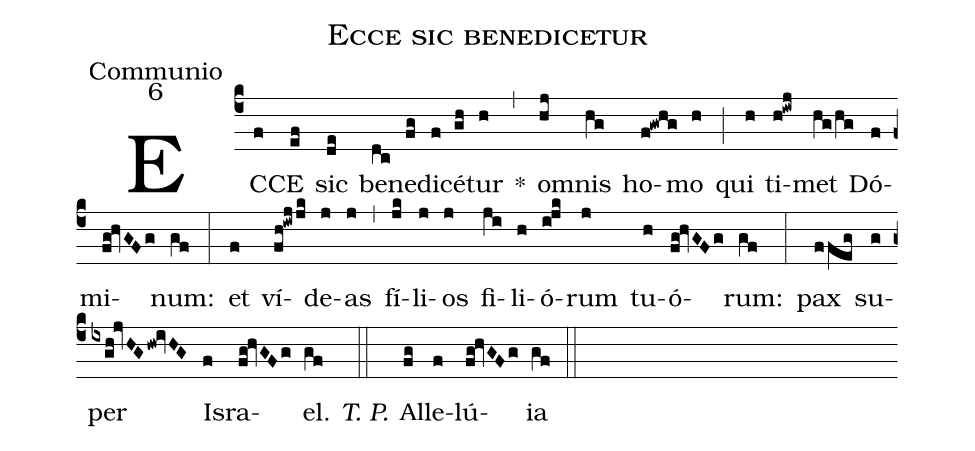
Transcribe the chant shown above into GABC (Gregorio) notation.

name:Ecce sic benedicetur;
office-part:Communio;
mode:6;
%%
(c4) EC(f)CE(ef) sic(de) be(dc)ne(fg)di(f)cé(gh)tur(h) *(,) o(hj)mnis(hg) ho(f!gwhg)mo(h) (;) qui(h) ti(h!iwj)met(hg/hg) Dó(f)mi(fg!hvGFg)num:(gf) (:) et(f) ví(fh!iwjjk)de(j)as(j) (,) fí(jk)li(j)os(j) fi(ji)li(h)ó(i!jk)rum(j) tu(h)ó(fg!hvGFg)rum:(gf) (:) pax(ffeg) su(g)per(ixgh!jvHGhw!ivHG) Is(f)ra(fg!hvGFg)el.(gf) <i>T. P.</i>(::) Al(fg)le(f)lú(fg!hvGFg)ia(gf) (::)
